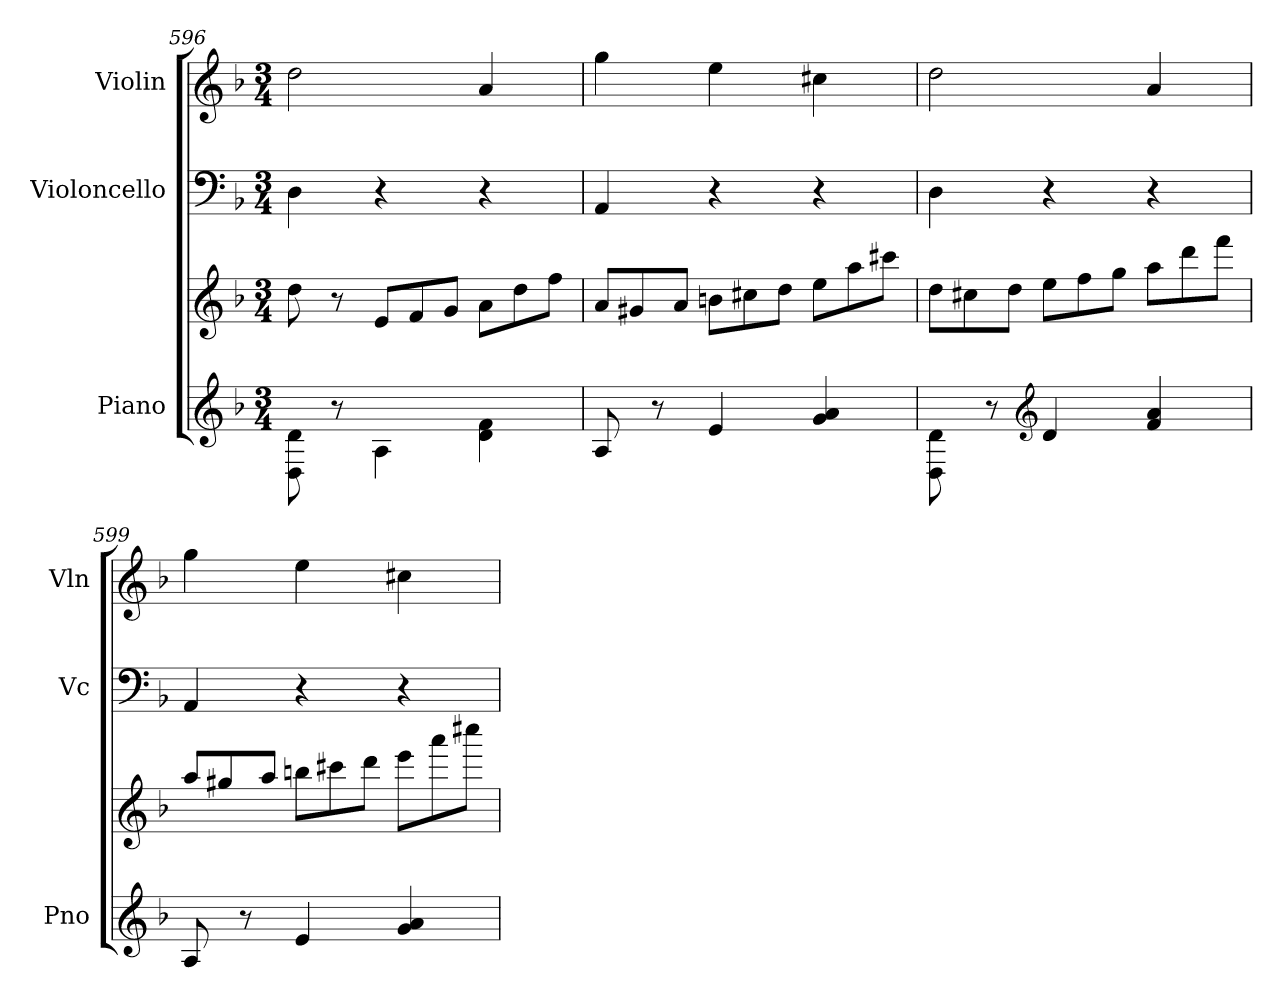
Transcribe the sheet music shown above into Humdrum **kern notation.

**kern	**kern	**kern	**kern
*part3	*part3	*part2	*part1
*staff4	*staff3	*staff2	*staff1
*I"Piano	*	*I"Violoncello	*I"Violin
*I'Pno	*	*I'Vc	*I'Vln
*clefG2	*clefG2	*clefF4	*clefG2
*k[b-]	*k[b-]	*k[b-]	*k[b-]
*M3/4	*M3/4	*M3/4	*M3/4
=596	=596	=596	=596
8D\ 8d\	8dd\	4D\	2dd\
8r	8r	.	.
*	*Xtuplet	*	*
4A\	12e/L	4r	.
.	12f/	.	.
.	12g/J	.	.
4d\ 4f\	12a\L	4r	4a/
.	12dd\	.	.
.	12ff\J	.	.
!!LO:LB:g=z
=597	=597	=597	=597
8A/	12a/L	4AA/	4gg\
.	12g#X/	.	.
8r	.	.	.
.	12a/J	.	.
4e/	12bn\L	4r	4ee\
.	12cc#X\	.	.
.	12dd\J	.	.
4g/ 4a/	12ee\L	4r	4cc#X\
.	12aa\	.	.
.	12ccc#X\J	.	.
=598	=598	=598	=598
8D\ 8d\	12dd\L	4D\	2dd\
.	12cc#X\	.	.
8r	.	.	.
.	12dd\J	.	.
*clefG2	*	*	*
4d/	12ee\L	4r	.
.	12ff\	.	.
.	12gg\J	.	.
4f/ 4a/	12aa\L	4r	4a/
.	12ddd\	.	.
.	12fff\J	.	.
=599	=599	=599	=599
8A/	12aa/L	4AA/	4gg\
.	12gg#X/	.	.
8r	.	.	.
.	12aa/J	.	.
4e/	12bbn\L	4r	4ee\
.	12ccc#X\	.	.
.	12ddd\J	.	.
4g/ 4a/	12eee\L	4r	4cc#X\
.	12aaa\	.	.
.	12cccc#X\J	.	.
=	=	=	=
*-	*-	*-	*-
